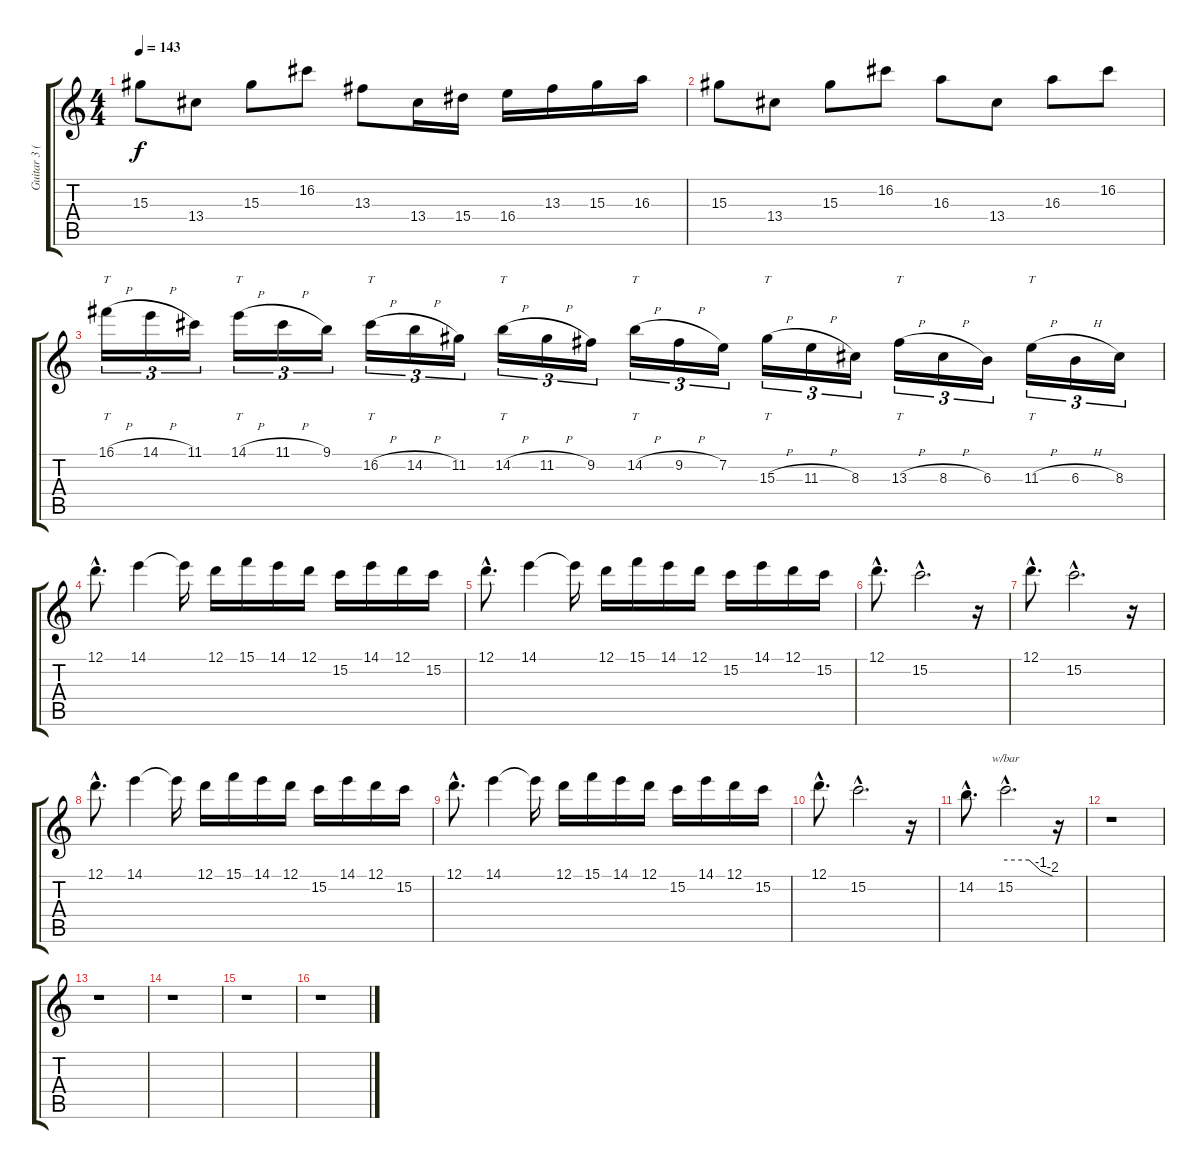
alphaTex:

\track ("Guitar 3 (Lead)" "Guitar 3 (") {instrument overdrivenguitar}
\staff {score tabs}
\tuning (D4 A3 F3 C3 G2 D2) {hide}
\ts (4 4)
\tempo 143
\clef g2
\ks c
15.3.8{dy f} 13.4.8 15.3.8 16.2.8 13.3.8 13.4.16 15.4.16 16.4.16 13.3.16 15.3.16 16.3.16 |
15.3.8 13.4.8 15.3.8 16.2.8 16.3.8 13.4.8 16.3.8 16.2.8 |
16.1{h}.16{tt tu (3 2)} 14.1{h}.16{tu (3 2)} 11.1.16{tu (3 2)} 14.1{h}.16{tt tu (3 2)} 11.1{h}.16{tu (3 2)} 9.1.16{tu (3 2)} 16.2{h}.16{tt tu (3 2)} 14.2{h}.16{tu (3 2)} 11.2.16{tu (3 2)} 14.2{h}.16{tt tu (3 2)} 11.2{h}.16{tu (3 2)} 9.2.16{tu (3 2)} 14.2{h}.16{tt tu (3 2)} 9.2{h}.16{tu (3 2)} 7.2.16{tu (3 2)} 15.3{h}.16{tt tu (3 2)} 11.3{h}.16{tu (3 2)} 8.3.16{tu (3 2)} 13.3{h}.16{tt tu (3 2)} 8.3{h}.16{tu (3 2)} 6.3.16{tu (3 2)} 11.3{h}.16{tt tu (3 2)} 6.3{h}.16{tu (3 2)} 8.3.16{tu (3 2)} |
12.1{hac}.8{d} 14.1.4 14.1{t}.16 12.1.16 15.1.16 14.1.16 12.1.16 15.2.16 14.1.16 12.1.16 15.2.16 |
12.1{hac}.8{d} 14.1.4 14.1{t}.16 12.1.16 15.1.16 14.1.16 12.1.16 15.2.16 14.1.16 12.1.16 15.2.16 |
12.1{hac}.8{d} 15.2{hac}.2{d} r.16 |
12.1{hac}.8{d} 15.2{hac}.2{d} r.16 |
12.1{hac}.8{d} 14.1.4 14.1{t}.16 12.1.16 15.1.16 14.1.16 12.1.16 15.2.16 14.1.16 12.1.16 15.2.16 |
12.1{hac}.8{d} 14.1.4 14.1{t}.16 12.1.16 15.1.16 14.1.16 12.1.16 15.2.16 14.1.16 12.1.16 15.2.16 |
12.1{hac}.8{d} 15.2{hac}.2{d} r.16 |
14.2{hac}.8{d} 15.2{hac}.2{d tbe (custom default 0 0 30 0 45 -4 60 -8)} r.16 |
r.1 |
r.1 |
r.1 |
r.1 |
r.1
